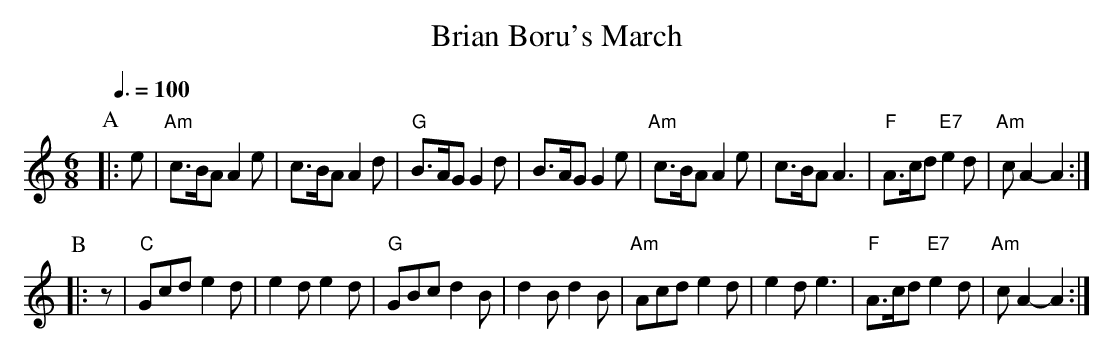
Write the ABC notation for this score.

X:1
T:Brian Boru's March
M:6/8
L:1/8
Q:3/8=100
K:Am
P:A
|:e | "Am"c>BA A2e | c>BA A2d | "G"B>AG G2d | B>AG G2e |\
"Am"c>BA A2e | c>BA A3 | "F"A>cd "E7"e2d | "Am"cA2-A2 :|
P:B
|:z | "C"Gcd e2d | e2d e2d | "G"GBc d2B | d2B d2B |\
"Am"Acd e2d | e2d e3 | "F"A>cd "E7"e2d | "Am"cA2-A2 :|
